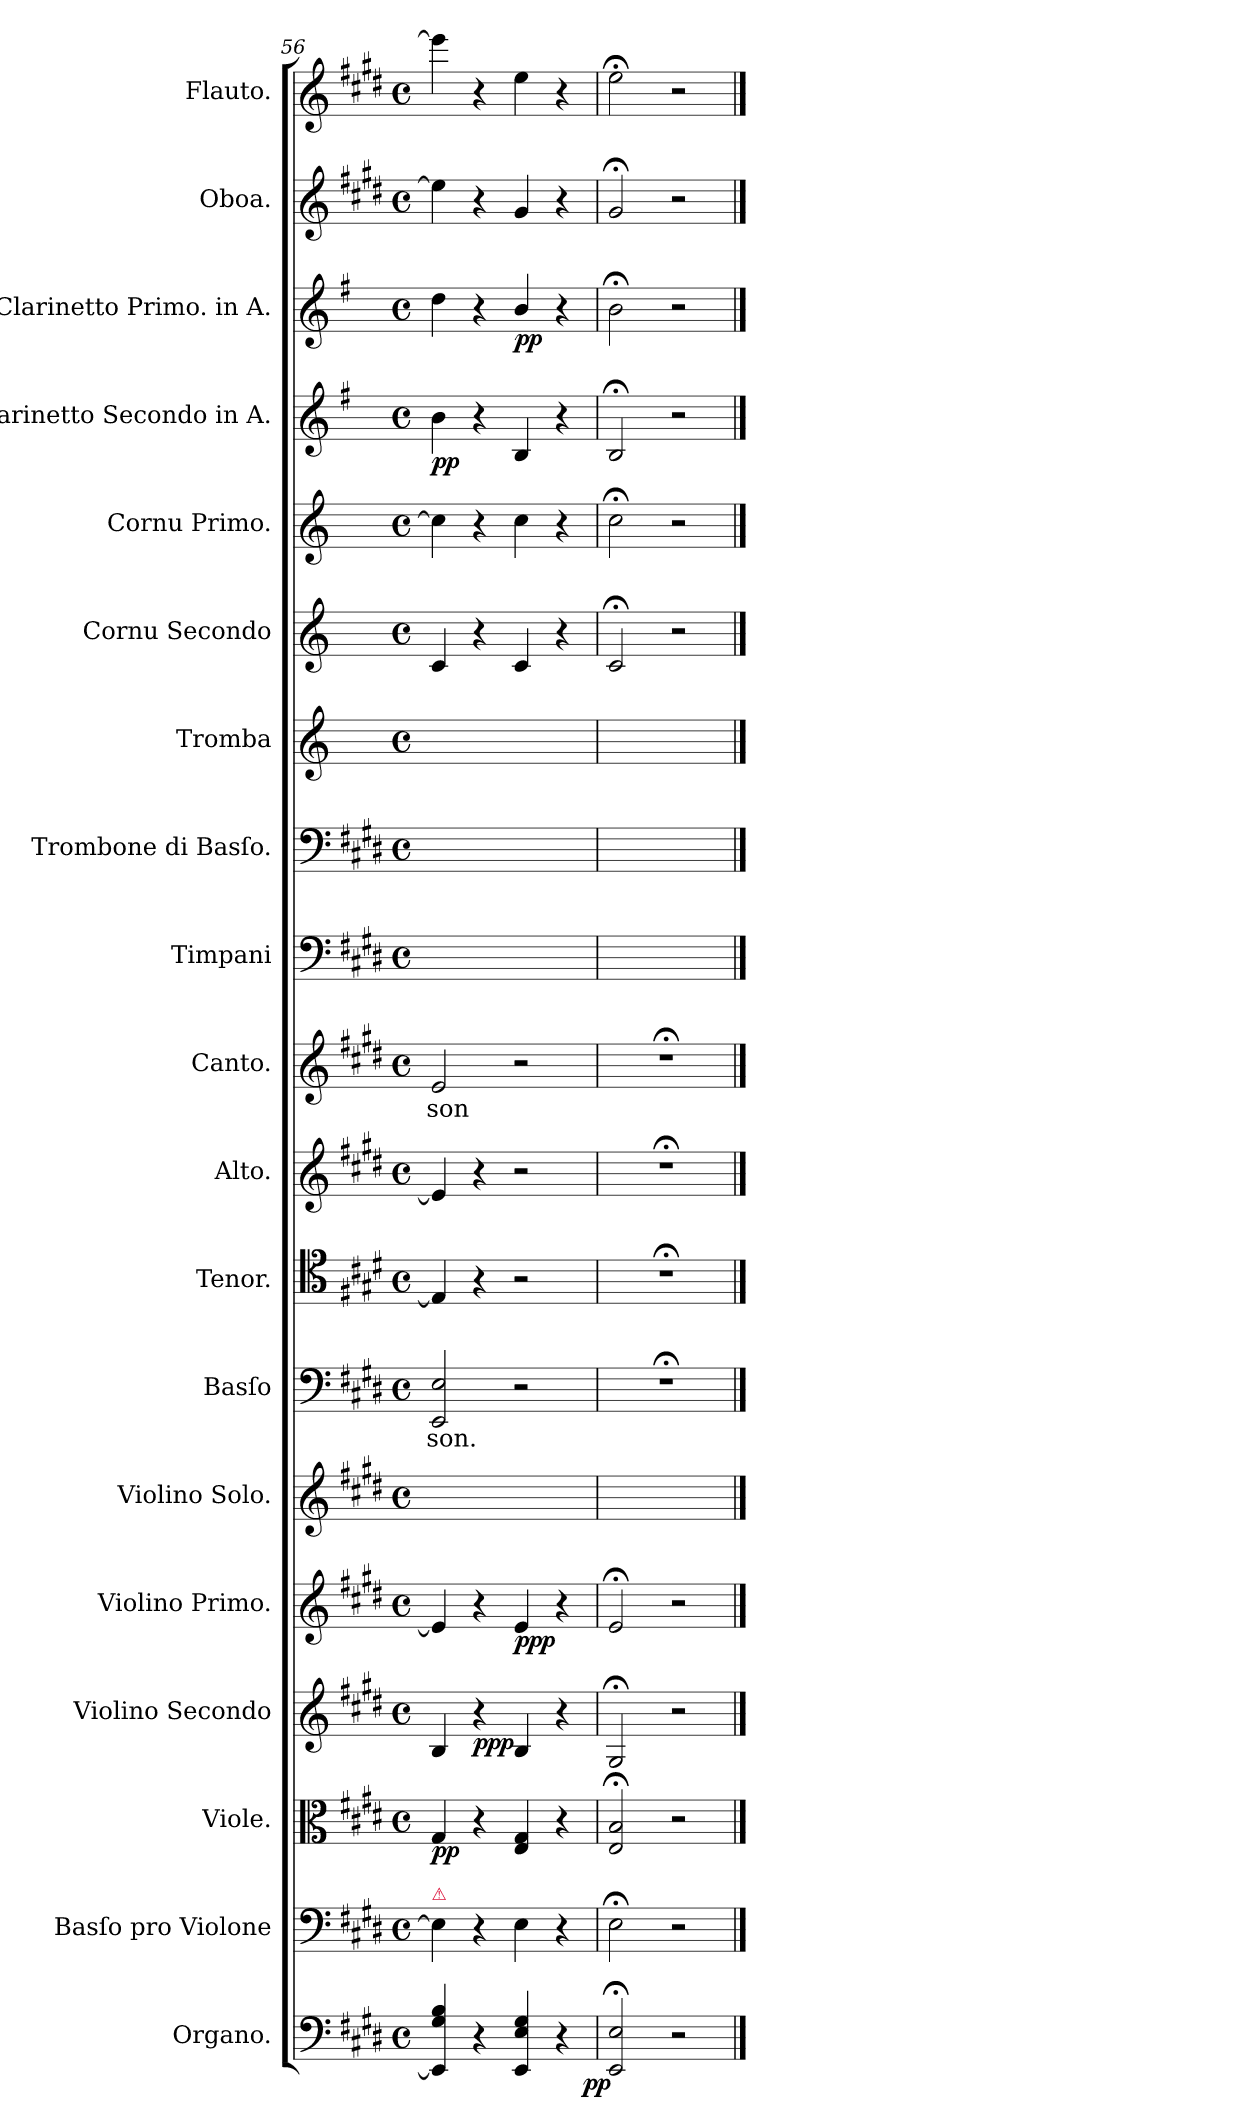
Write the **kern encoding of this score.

**kern	**dynam	**kern	**kern	**dynam	**kern	**dynam	**kern	**dynam	**kern	**kern	**text	**kern	**kern	**kern	**text	**kern	**kern	**kern	**kern	**kern	**kern	**dynam	**kern	**dynam	**kern	**kern
*part19	*part19	*part18	*part17	*part17	*part16	*part16	*part15	*part15	*part14	*part13	*part13	*part12	*part11	*part10	*part10	*part9	*part8	*part7	*part6	*part5	*part4	*part4	*part3	*part3	*part2	*part1
*staff19	*staff19	*staff18	*staff17	*staff17	*staff16	*staff16	*staff15	*staff15	*staff14	*staff13	*staff13	*staff12	*staff11	*staff10	*staff10	*staff9	*staff8	*staff7	*staff6	*staff5	*staff4	*staff4	*staff3	*staff3	*staff2	*staff1
*I"Organo.	*	*I"Basſo pro Violone	*I"Viole.	*	*I"Violino Secondo	*	*I"Violino Primo.	*	*I"Violino Solo.	*I"Basſo	*	*I"Tenor.	*I"Alto.	*I"Canto.	*	*I"Timpani	*I"Trombone di Basſo.	*I"Tromba	*I"Cornu Secondo	*I"Cornu Primo.	*I"Clarinetto Secondo in A.	*	*I"Clarinetto Primo. in A.	*	*I"Oboa.	*I"Flauto.
*I'org	*	*I'cb pro vlne	*I'vla	*	*I'vl II	*	*I'vl I	*	*I'vl solo	*I'B	*	*I'T	*I'A	*I'C	*	*I'timp	*I'trb di b	*I'tr	*I'cor II	*I'cor I	*I'cl II	*	*I'cl I	*	*I'ob	*I'fl
*clefF4	*	*clefF4	*clefC3	*	*clefG2	*	*clefG2	*	*clefG2	*clefF4	*	*clefC4	*clefG2	*clefG2	*	*clefF4	*clefF4	*clefG2	*clefG2	*clefG2	*clefG2	*	*clefG2	*	*clefG2	*clefG2
*	*	*	*	*	*	*	*	*	*	*	*	*	*	*	*	*	*	*ITrd-2c-4	*ITrd5c8	*ITrd5c8	*ITrd2c3	*	*ITrd2c3	*	*	*
*k[f#c#g#d#]	*	*k[f#c#g#d#]	*k[f#c#g#d#]	*	*k[f#c#g#d#]	*	*k[f#c#g#d#]	*	*k[f#c#g#d#]	*k[f#c#g#d#]	*	*k[f#c#g#d#]	*k[f#c#g#d#]	*k[f#c#g#d#]	*	*k[f#c#g#d#]	*k[f#c#g#d#]	*k[f#c#g#d#]	*k[f#c#g#d#]	*k[f#c#g#d#]	*k[f#c#g#d#]	*	*k[f#c#g#d#]	*	*k[f#c#g#d#]	*k[f#c#g#d#]
*M4/4	*	*M4/4	*M4/4	*	*M4/4	*	*M4/4	*	*M4/4	*M4/4	*	*M4/4	*M4/4	*M4/4	*	*M4/4	*M4/4	*M4/4	*M4/4	*M4/4	*M4/4	*	*M4/4	*	*M4/4	*M4/4
*met(c)	*	*met(c)	*met(c)	*	*met(c)	*	*met(c)	*	*met(c)	*met(c)	*	*met(c)	*met(c)	*met(c)	*	*met(c)	*met(c)	*met(c)	*met(c)	*met(c)	*met(c)	*	*met(c)	*	*met(c)	*met(c)
=56	=56	=56	=56	=56	=56	=56	=56	=56	=56	=56	=56	=56	=56	=56	=56	=56	=56	=56	=56	=56	=56	=56	=56	=56	=56	=56
!	!	!LO:TX:a:color=crimson:t=⚠	!	!	!	!	!	!	!	!	!	!	!	!	!	!	!	!	!	!	!	!	!	!	!	!
4EE]/ 4G#/ 4B/	.	4E\]	4G#/	pp	4B/	.	4e/]	.	1ryy	2EE/ 2E/	-son.	4E/]	4e/]	2e/	-son	1ryy	1ryy	1ryy	4E/	4e\]	4g#\	pp	4b\	.	4ee\]	4eee\]
4r	.	4r	4r	.	4r	ppp	4r	.	.	.	.	4r	4r	.	.	.	.	.	4r	4r	4r	.	4r	.	4r	4r
!	!	!	!	!	!	!	!	!LO:DY:b	!	!	!	!	!	!	!	!	!	!	!	!	!	!	!	!	!	!
4EE/ 4E/ 4G#/	.	4E\	4E/ 4G#/	.	4B/	.	4e/	ppp	.	2r	.	2r	2r	2r	.	.	.	.	4E/	4e\	4G#/	.	4g#/	pp	4g#/	4ee\
4r	.	4r	4r	.	4r	.	4r	.	.	.	.	.	.	.	.	.	.	.	4r	4r	4r	.	4r	.	4r	4r
=57	=57	=57	=57	=57	=57	=57	=57	=57	=57	=57	=57	=57	=57	=57	=57	=57	=57	=57	=57	=57	=57	=57	=57	=57	=57	=57
!	!LO:DY:rj	!	!	!	!	!	!	!	!	!	!	!	!	!	!	!	!	!	!	!	!	!	!	!	!	!
2EE;</ 2E;</	pp	2E;<\	2E;</ 2B;</	.	2G#;</	.	2e;</	.	1ryy	1r;<	.	1r;<	1r;<	1r;<	.	1ryy	1ryy	1ryy	2E;</	2e;<\	2G#;</	.	2g#;<\	.	2g#;</	2ee;<\
2r	.	2r	2r	.	2r	.	2r	.	.	.	.	.	.	.	.	.	.	.	2r	2r	2r	.	2r	.	2r	2r
==	==	==	==	==	==	==	==	==	==	==	==	==	==	==	==	==	==	==	==	==	==	==	==	==	==	==
*-	*-	*-	*-	*-	*-	*-	*-	*-	*-	*-	*-	*-	*-	*-	*-	*-	*-	*-	*-	*-	*-	*-	*-	*-	*-	*-
